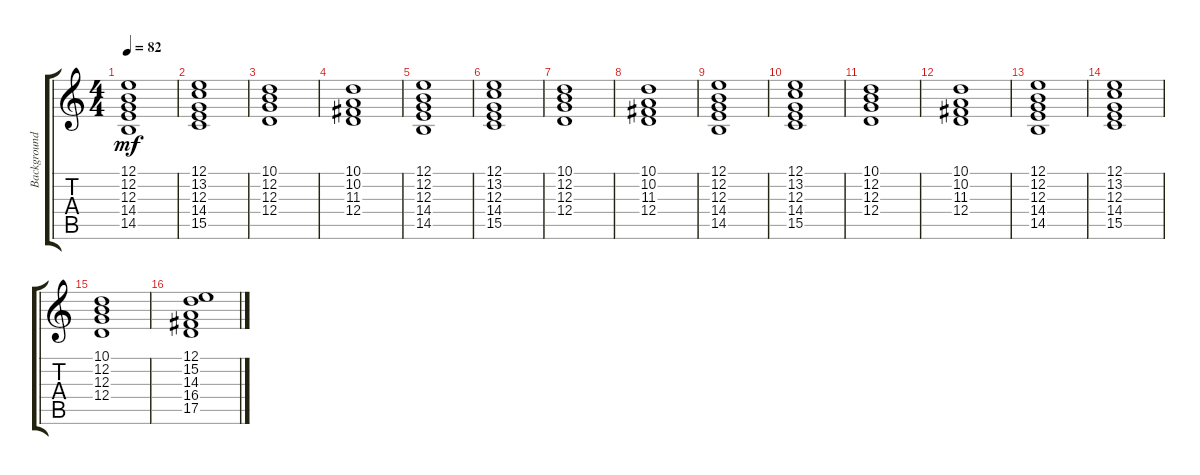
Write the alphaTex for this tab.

\track ("Background Chords (optional)" "Background") {instrument stringensemble2}
\staff {score tabs}
\tuning (E4 B3 G3 D3 A2 E2) {hide}
\ts (4 4)
\tempo 82
\clef g2
\ks c
(12.1 12.2 12.3 14.4 14.5).1{dy mf} |
(12.1 13.2 12.3 14.4 15.5).1 |
(10.1 12.2 12.3 12.4).1 |
(10.1 10.2 11.3 12.4).1 |
(12.1 12.2 12.3 14.4 14.5).1 |
(12.1 13.2 12.3 14.4 15.5).1 |
(10.1 12.2 12.3 12.4).1 |
(10.1 10.2 11.3 12.4).1 |
(12.1 12.2 12.3 14.4 14.5).1 |
(12.1 13.2 12.3 14.4 15.5).1 |
(10.1 12.2 12.3 12.4).1 |
(10.1 10.2 11.3 12.4).1 |
(12.1 12.2 12.3 14.4 14.5).1 |
(12.1 13.2 12.3 14.4 15.5).1 |
(10.1 12.2 12.3 12.4).1 |
(12.1 15.2 14.3 16.4 17.5).1
